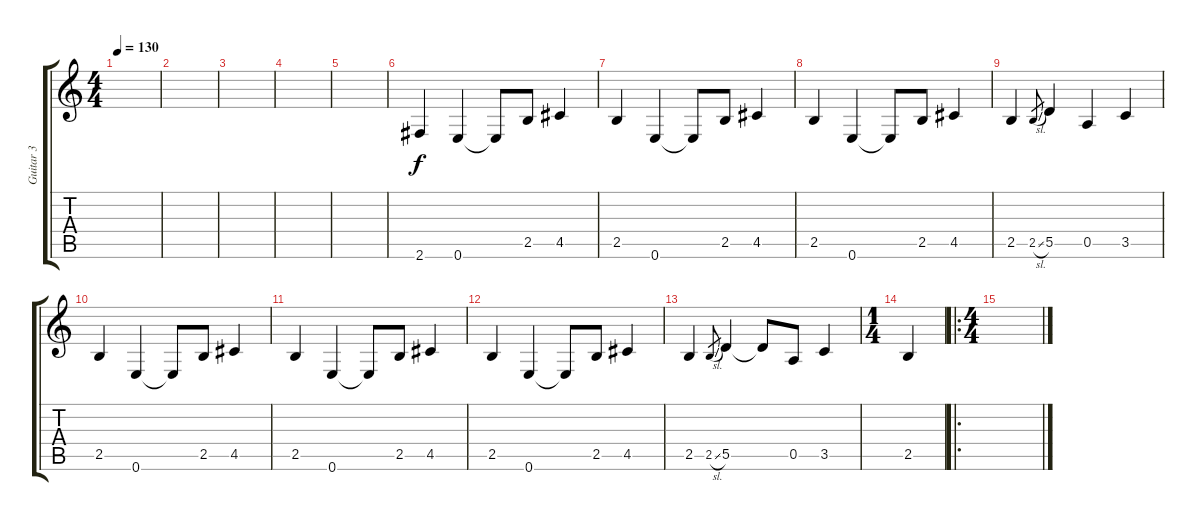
\track ("Guitar 3" "Guitar 3") {instrument acousticguitarsteel}
\staff {score tabs}
\tuning (E4 B3 G3 D3 A2 E2) {hide}
\ts (4 4)
\tempo 130
\clef g2
\ks c
|
|
|
|
|
2.6.4 0.6.4 0.6{t}.8 2.5.8 4.5.4 |
2.5.4 0.6.4 0.6{t}.8 2.5.8 4.5.4 |
2.5.4 0.6.4 0.6{t}.8 2.5.8 4.5.4 |
2.5.4 2.5{sl}.8{gr} 5.5.4 0.5.4 3.5.4 |
2.5.4 0.6.4 0.6{t}.8 2.5.8 4.5.4 |
2.5.4 0.6.4 0.6{t}.8 2.5.8 4.5.4 |
2.5.4 0.6.4 0.6{t}.8 2.5.8 4.5.4 |
2.5.4 2.5{sl}.8{gr} 5.5.4 5.5{t}.8 0.5.8 3.5.4 |
\ts (1 4)
2.5.4 |
\ro
\ts (4 4)
